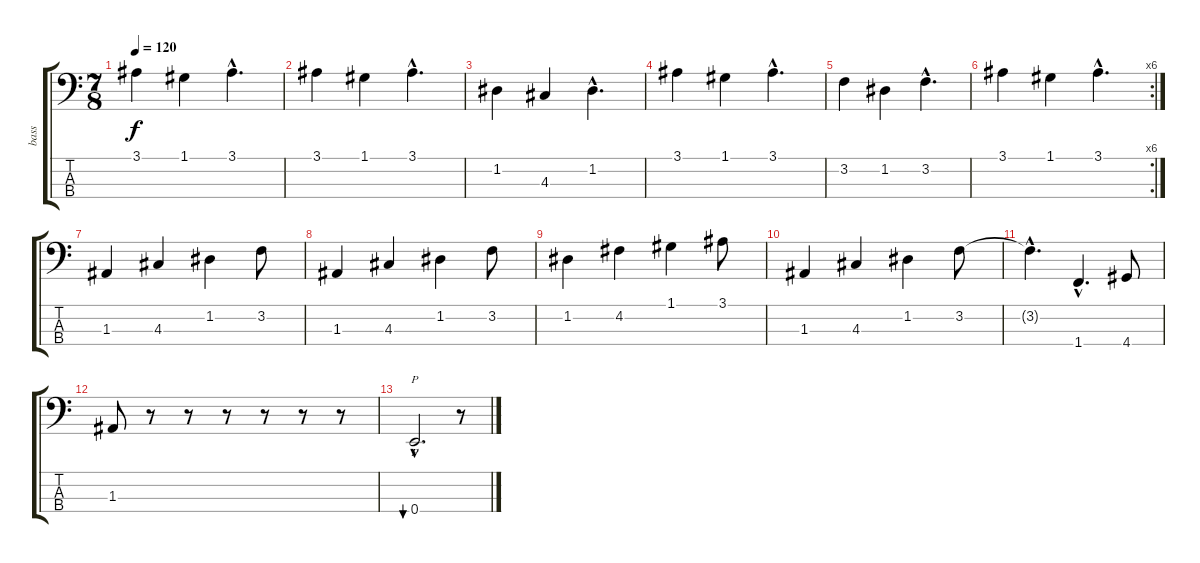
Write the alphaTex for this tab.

\track ("bass" "bass") {instrument acousticbass}
\staff {score tabs}
\tuning (G2 D2 A1 E1) {hide}
\ts (7 8)
\tempo 120
\clef f4
\ks c
3.1.4{dy f instrument acousticbass} 1.1.4 3.1{hac}.4{d} |
3.1.4 1.1.4 3.1{hac}.4{d} |
1.2.4 4.3.4 1.2{hac}.4{d} |
3.1.4 1.1.4 3.1{hac}.4{d} |
3.2.4 1.2.4 3.2{hac}.4{d} |
\rc 6
3.1.4 1.1.4 3.1{hac}.4{d} |
1.3.4 4.3.4 1.2.4 3.2.8 |
1.3.4 4.3.4 1.2.4 3.2.8 |
1.2.4 4.2.4 1.1.4 3.1.8 |
1.3.4 4.3.4 1.2.4 3.2.8 |
3.2{hac t}.4{d} 1.4{hac}.4{d} 4.4.8 |
1.3.8 r.8 r.8 r.8 r.8 r.8 r.8 |
0.4{hac}.2{p d bu 480} r.8
